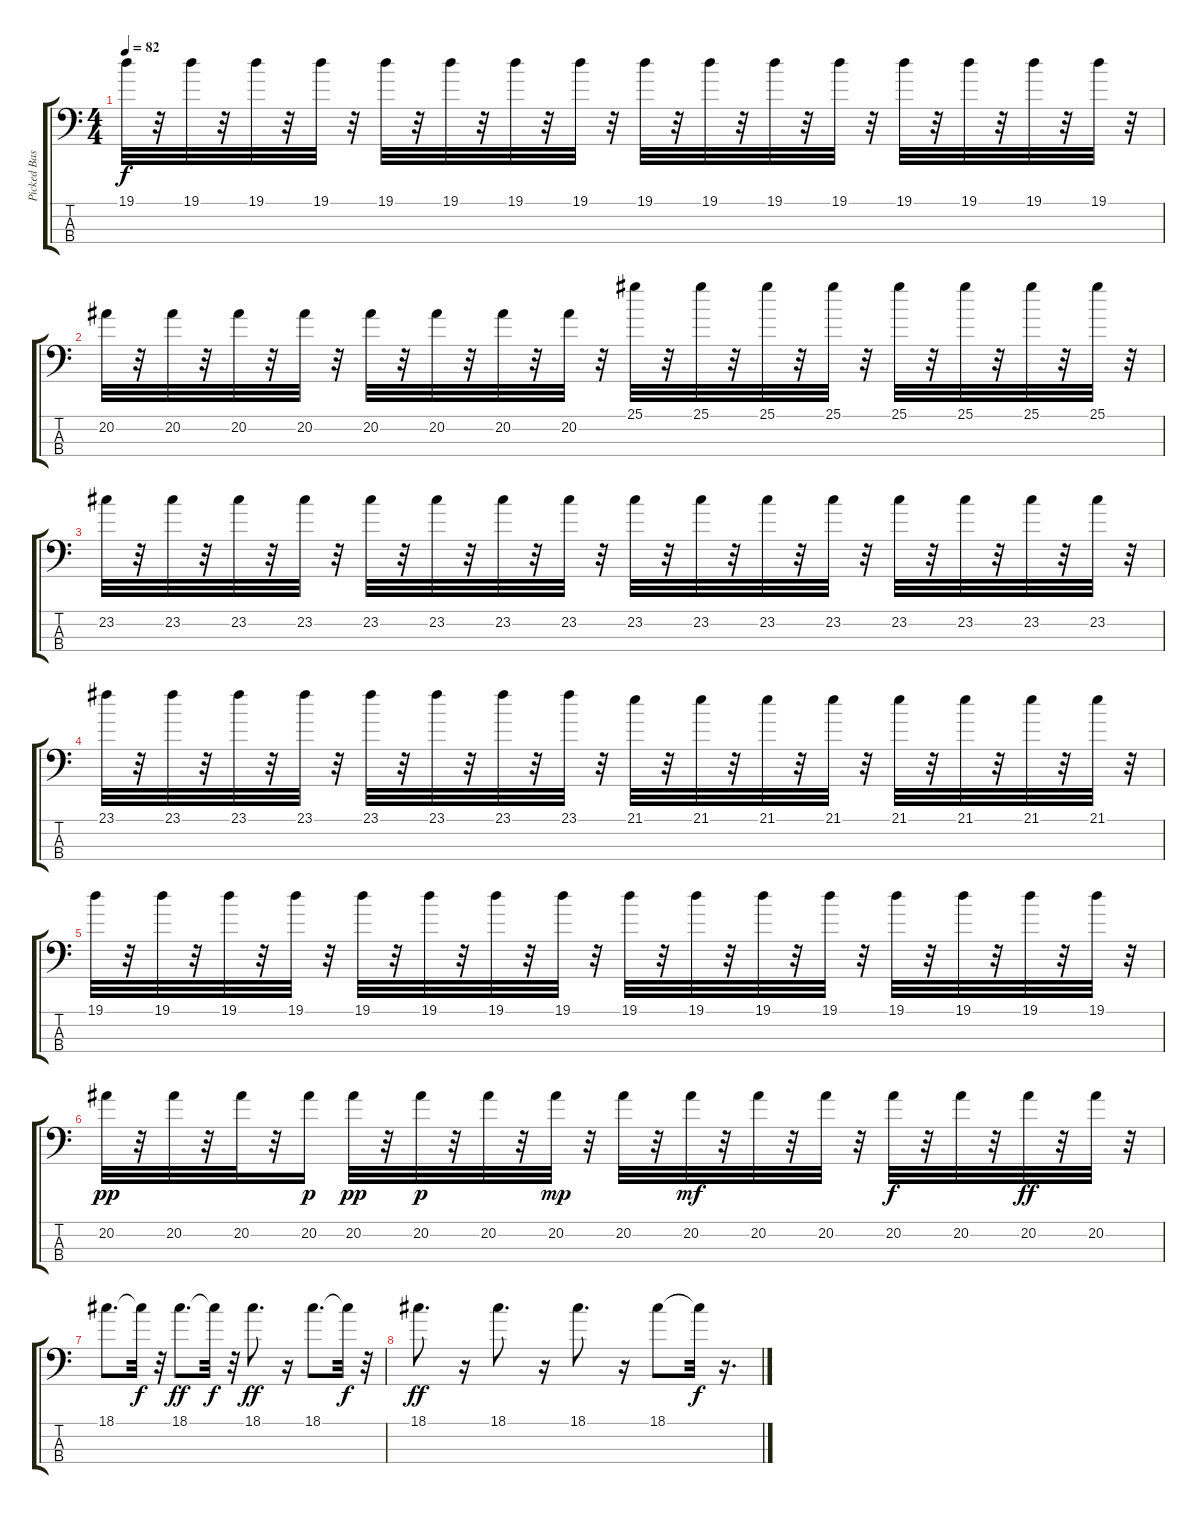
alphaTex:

\track ("Picked Bass" "Picked Bas") {instrument electricbasspick}
\staff {score tabs}
\tuning (G2 D2 A1 E1) {hide}
\ts (4 4)
\tempo 82
\clef f4
\ks c
19.1.32{dy f} r.32 19.1.32 r.32 19.1.32 r.32 19.1.32 r.32 19.1.32 r.32 19.1.32 r.32 19.1.32 r.32 19.1.32 r.32 19.1.32 r.32 19.1.32 r.32 19.1.32 r.32 19.1.32 r.32 19.1.32 r.32 19.1.32 r.32 19.1.32 r.32 19.1.32 r.32 |
20.2.32 r.32 20.2.32 r.32 20.2.32 r.32 20.2.32 r.32 20.2.32 r.32 20.2.32 r.32 20.2.32 r.32 20.2.32 r.32 25.1.32 r.32 25.1.32 r.32 25.1.32 r.32 25.1.32 r.32 25.1.32 r.32 25.1.32 r.32 25.1.32 r.32 25.1.32 r.32 |
23.2.32 r.32 23.2.32 r.32 23.2.32 r.32 23.2.32 r.32 23.2.32 r.32 23.2.32 r.32 23.2.32 r.32 23.2.32 r.32 23.2.32 r.32 23.2.32 r.32 23.2.32 r.32 23.2.32 r.32 23.2.32 r.32 23.2.32 r.32 23.2.32 r.32 23.2.32 r.32 |
23.1.32 r.32 23.1.32 r.32 23.1.32 r.32 23.1.32 r.32 23.1.32 r.32 23.1.32 r.32 23.1.32 r.32 23.1.32 r.32 21.1.32 r.32 21.1.32 r.32 21.1.32 r.32 21.1.32 r.32 21.1.32 r.32 21.1.32 r.32 21.1.32 r.32 21.1.32 r.32 |
19.1.32 r.32 19.1.32 r.32 19.1.32 r.32 19.1.32 r.32 19.1.32 r.32 19.1.32 r.32 19.1.32 r.32 19.1.32 r.32 19.1.32 r.32 19.1.32 r.32 19.1.32 r.32 19.1.32 r.32 19.1.32 r.32 19.1.32 r.32 19.1.32 r.32 19.1.32 r.32 |
20.2.32{dy pp} r.32 20.2.32 r.32 20.2.32 r.32 20.2.16{dy p} 20.2.32{dy pp} r.32 20.2.32{dy p} r.32 20.2.32 r.32 20.2.32{dy mp} r.32 20.2.32 r.32 20.2.32{dy mf} r.32 20.2.32 r.32 20.2.32 r.32 20.2.32{dy f} r.32 20.2.32 r.32 20.2.32{dy ff} r.32 20.2.32 r.32 |
18.1.8{d} 18.1{t}.32{dy f} r.32 18.1.8{d dy ff} 18.1{t}.32{dy f} r.32 18.1.8{d dy ff} r.16 18.1.8{d} 18.1{t}.32{dy f} r.32 |
18.1.8{d dy ff} r.16 18.1.8{d} r.16 18.1.8{d} r.16 18.1.8 18.1{t}.32{dy f} r.16{d}
